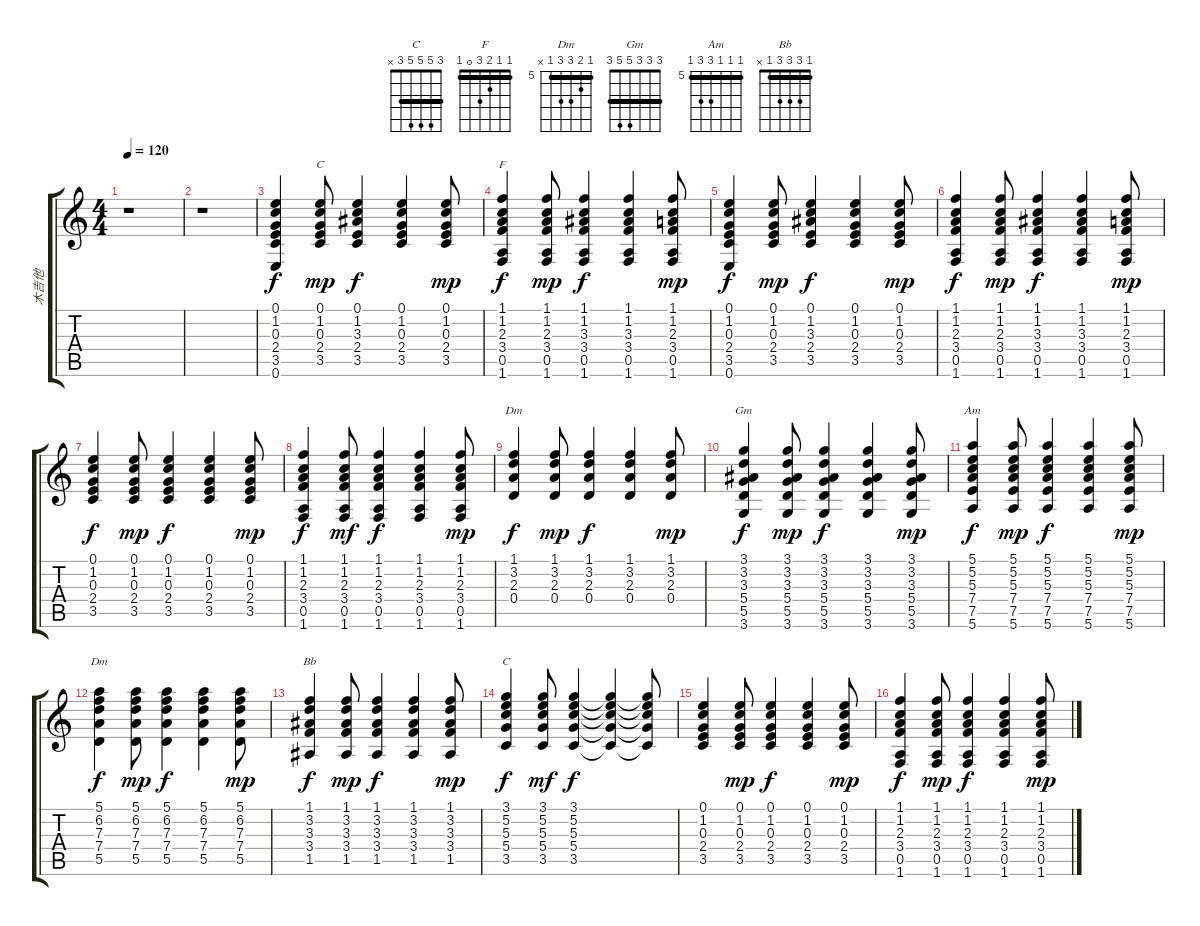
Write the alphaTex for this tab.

\track ("木吉他" "木吉他") {instrument acousticguitarsteel}
\staff {score tabs}
\tuning (E4 B3 G3 D3 A2 E2) {hide}
\chord ("C" 0 1 0 2 3 x)
\chord ("F" 1 1 2 3 0 1) {barre 1}
\chord ("Dm" 1 3 2 0 x x)
\chord ("Gm" 3 3 3 5 5 3) {barre 3}
\chord ("Am" 5 5 5 7 7 5) {firstfret 5 barre 5}
\chord ("Dm" 5 6 7 7 5 x) {firstfret 5 barre 5}
\chord ("Bb" 1 3 3 3 1 x) {barre 1}
\chord ("C" 3 5 5 5 3 x) {barre 3}
\ts (4 4)
\tempo 120
\clef g2
\ks c
r.1{dy f instrument acousticguitarsteel} |
r.1 |
(0.1 1.2 0.3 2.4 3.5 0.6).4 (0.1 1.2 0.3 2.4 3.5).8{ch "C" dy mp} (0.1 1.2 3.3 2.4 3.5).4{dy f} (0.1 1.2 0.3 2.4 3.5).4 (0.1 1.2 0.3 2.4 3.5).8{dy mp} |
(1.1 1.2 2.3 3.4 0.5 1.6).4{ch "F" dy f} (1.1 1.2 2.3 3.4 0.5 1.6).8{dy mp} (1.1 1.2 3.3 3.4 0.5 1.6).4{dy f} (1.1 1.2 3.3 3.4 0.5 1.6).4 (1.1 1.2 2.3 3.4 0.5 1.6).8{dy mp} |
(0.1 1.2 0.3 2.4 3.5 0.6).4{dy f} (0.1 1.2 0.3 2.4 3.5).8{dy mp} (0.1 1.2 3.3 2.4 3.5).4{dy f} (0.1 1.2 0.3 2.4 3.5).4 (0.1 1.2 0.3 2.4 3.5).8{dy mp} |
(1.1 1.2 2.3 3.4 0.5 1.6).4{dy f} (1.1 1.2 2.3 3.4 0.5 1.6).8{dy mp} (1.1 1.2 3.3 3.4 0.5 1.6).4{dy f} (1.1 1.2 3.3 3.4 0.5 1.6).4 (1.1 1.2 2.3 3.4 0.5 1.6).8{dy mp} |
(0.1 1.2 0.3 2.4 3.5).4{dy f} (0.1 1.2 0.3 2.4 3.5).8{dy mp} (0.1 1.2 0.3 2.4 3.5).4{dy f} (0.1 1.2 0.3 2.4 3.5).4 (0.1 1.2 0.3 2.4 3.5).8{dy mp} |
(1.1 1.2 2.3 3.4 0.5 1.6).4{dy f} (1.1 1.2 2.3 3.4 0.5 1.6).8{dy mf} (1.1 1.2 2.3 3.4 0.5 1.6).4{dy f} (1.1 1.2 2.3 3.4 0.5 1.6).4 (1.1 1.2 2.3 3.4 0.5 1.6).8{dy mp} |
(1.1 3.2 2.3 0.4).4{ch "Dm" dy f} (1.1 3.2 2.3 0.4).8{dy mp} (1.1 3.2 2.3 0.4).4{dy f} (1.1 3.2 2.3 0.4).4 (1.1 3.2 2.3 0.4).8{dy mp} |
(3.1 3.2 3.3 5.4 5.5 3.6).4{ch "Gm" dy f} (3.1 3.2 3.3 5.4 5.5 3.6).8{dy mp} (3.1 3.2 3.3 5.4 5.5 3.6).4{dy f} (3.1 3.2 3.3 5.4 5.5 3.6).4 (3.1 3.2 3.3 5.4 5.5 3.6).8{dy mp} |
(5.1 5.2 5.3 7.4 7.5 5.6).4{ch "Am" dy f} (5.1 5.2 5.3 7.4 7.5 5.6).8{dy mp} (5.1 5.2 5.3 7.4 7.5 5.6).4{dy f} (5.1 5.2 5.3 7.4 7.5 5.6).4 (5.1 5.2 5.3 7.4 7.5 5.6).8{dy mp} |
(5.1 6.2 7.3 7.4 5.5).4{ch "Dm" dy f} (5.1 6.2 7.3 7.4 5.5).8{dy mp} (5.1 6.2 7.3 7.4 5.5).4{dy f} (5.1 6.2 7.3 7.4 5.5).4 (5.1 6.2 7.3 7.4 5.5).8{dy mp} |
(1.1 3.2 3.3 3.4 1.5).4{ch "Bb" dy f} (1.1 3.2 3.3 3.4 1.5).8{dy mp} (1.1 3.2 3.3 3.4 1.5).4{dy f} (1.1 3.2 3.3 3.4 1.5).4 (1.1 3.2 3.3 3.4 1.5).8{dy mp} |
(3.1 5.2 5.3 5.4 3.5).4{ch "C" dy f} (3.1 5.2 5.3 5.4 3.5).8{dy mf} (3.1 5.2 5.3 5.4 3.5).4{dy f} (3.1{t} 5.2{t} 5.3{t} 5.4{t} 3.5{t}).4 (3.1{t} 5.2{t} 5.3{t} 5.4{t} 3.5{t}).8 |
(0.1 1.2 0.3 2.4 3.5).4 (0.1 1.2 0.3 2.4 3.5).8{dy mp} (0.1 1.2 0.3 2.4 3.5).4{dy f} (0.1 1.2 0.3 2.4 3.5).4 (0.1 1.2 0.3 2.4 3.5).8{dy mp} |
(1.1 1.2 2.3 3.4 0.5 1.6).4{dy f} (1.1 1.2 2.3 3.4 0.5 1.6).8{dy mp} (1.1 1.2 2.3 3.4 0.5 1.6).4{dy f} (1.1 1.2 2.3 3.4 0.5 1.6).4 (1.1 1.2 2.3 3.4 0.5 1.6).8{dy mp}
